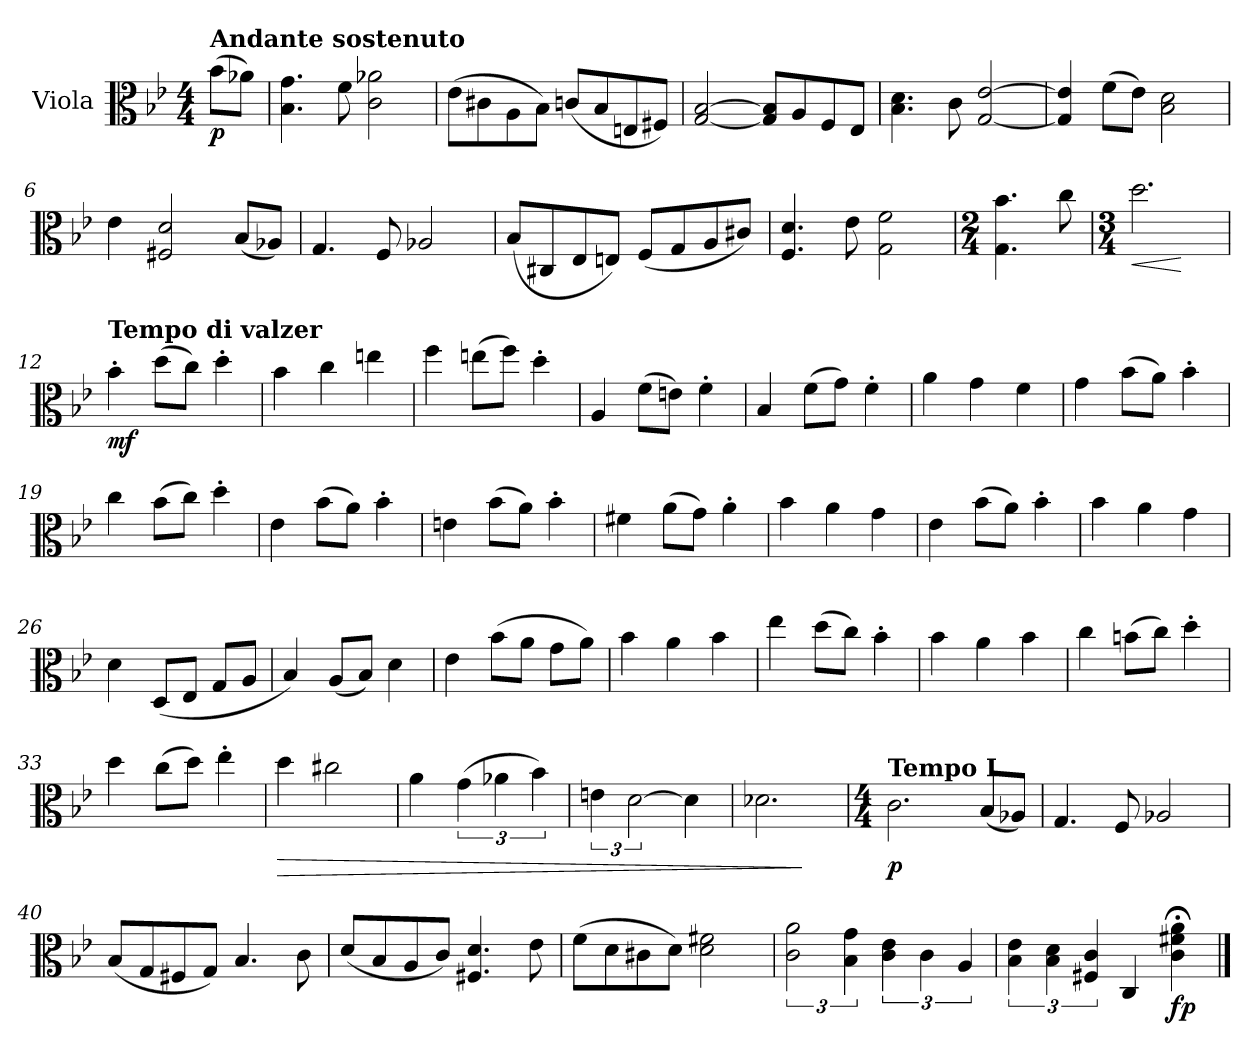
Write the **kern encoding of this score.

**kern	**dynam
*part1	*part1
*staff1	*staff1
*I"Viola	*
*I'Vla.	*
*clefC3	*
*k[b-e-]	*
*M4/4	*
=	=
!LO:TX:a:B:t=Andante sostenuto	!
!	!LO:DY:b
(>8b-\L	p
8a-X\J)	.
=1	=1
4.B-\ 4.g\	.
8f\	.
2c\ 2a-X\	.
=2	=2
(>8e-\L	.
8c#X\	.
8A\	.
8B-\J)	.
(<8cn/L	.
8B-/	.
8En/	.
8F#X/J)	.
=3	=3
[2G/ [2B-/	.
8G/] 8B-/]L	.
8A/	.
8F/	.
8E-/J	.
=4	=4
4.B-\ 4.d\	.
8c\	.
[2G/ [2e-/	.
=5	=5
4G/] 4e-/]	.
(>8f\L	.
8e-\J)	.
2B-\ 2d\	.
=6	=6
4e-\	.
2F#X/ 2d/	.
(<8B-/L	.
8A-X/J)	.
!!LO:LB:g=z
=7	=7
4.G/	.
8F/	.
2A-X/	.
=8	=8
(<8B-/L	.
8C#X/	.
8E-/	.
8En/J)	.
(<8F/L	.
8G/	.
8A/	.
8c#X/J)	.
=9	=9
4.F/ 4.d/	.
8e-\	.
2G\ 2f\	.
=10	=10
*M2/4	*
4.G\ 4.b-\	.
8cc\	.
=11	=11
*M3/4	*
!	!LO:HP:b
2.dd\	<
.	[
!!LO:LB:g=z
=12	=12
!LO:TX:a:B:t=Tempo di valzer	!
!	!LO:DY:b
4b-'\	mf
(>8dd\L	.
8cc\J)	.
4dd'\	.
=13	=13
4b-\	.
4cc\	.
4een\	.
=14	=14
4ff\	.
(>8een\L	.
8ff\J)	.
4dd'\	.
=15	=15
4A/	.
(>8f\L	.
8en\J)	.
4f'\	.
=16	=16
4B-/	.
(>8f\L	.
8g\J)	.
4f'\	.
=17	=17
4a\	.
4g\	.
4f\	.
=18	=18
4g\	.
(>8b-\L	.
8a\J)	.
4b-'\	.
=19	=19
4cc\	.
(>8b-\L	.
8cc\J)	.
4dd'\	.
!!LO:LB:g=z
=20	=20
4e-\	.
(>8b-\L	.
8a\J)	.
4b-'\	.
=21	=21
4en\	.
(>8b-\L	.
8a\J)	.
4b-'\	.
=22	=22
4f#X\	.
(>8a\L	.
8g\J)	.
4a'\	.
=23	=23
4b-\	.
4a\	.
4g\	.
=24	=24
4e-\	.
(>8b-\L	.
8a\J)	.
4b-'\	.
=25	=25
4b-\	.
4a\	.
4g\	.
=26	=26
4d\	.
(<8D/L	.
8E-/J	.
8G/L	.
8A/J	.
=27	=27
4B-/)	.
(<8A/L	.
8B-/J)	.
4d\	.
!!LO:LB:g=z
=28	=28
4e-\	.
(>8b-\L	.
8a\J	.
8g\L	.
8a\J)	.
=29	=29
4b-\	.
4a\	.
4b-\	.
=30	=30
4ee-\	.
(>8dd\L	.
8cc\J)	.
4b-'\	.
=31	=31
4b-\	.
4a\	.
4b-\	.
=32	=32
4cc\	.
(>8bn\L	.
8cc\J)	.
4dd'\	.
=33	=33
4dd\	.
(>8cc\L	.
8dd\J)	.
4ee-'\	.
!!LO:LB:g=z
=34	=34
!	!LO:HP:b
4dd\	>
2cc#X\	.
=35	=35
4a\	.
(>6g\	.
6a-X\	.
6b-\)	.
=36	=36
6en\	.
[3d\	.
4d\]	.
=37	=37
2.d-X\	.
.	]
!!LO:LB:g=z
=38	=38
*M4/4	*
!LO:TX:a:B:t=Tempo I	!
!	!LO:DY:b
2.c\	p
(<8B-/L	.
8A-X/J)	.
=39	=39
4.G/	.
8F/	.
2A-X/	.
=40	=40
(<8B-/L	.
8G/	.
8F#X/	.
8G/J)	.
4.B-/	.
8c\	.
=41	=41
(<8d/L	.
8B-/	.
8A/	.
8c/J)	.
4.F#X/ 4.d/	.
8e-\	.
=42	=42
(>8f\L	.
8d\	.
8c#X\	.
8d\J)	.
2d\ 2f#X\	.
!!LO:LB:g=z
=43	=43
3c\ 3a\	.
6B-\ 6g\	.
6c\ 6e-\	.
6c\	.
6A/	.
=44	=44
6B-\ 6e-\	.
6B-\ 6d\	.
6F#X/ 6c/	.
4C/	.
*MM30	*
!	!LO:DY:b
4c\;< 4f#X\;< 4a\;<	fp
==	==
*-	*-
